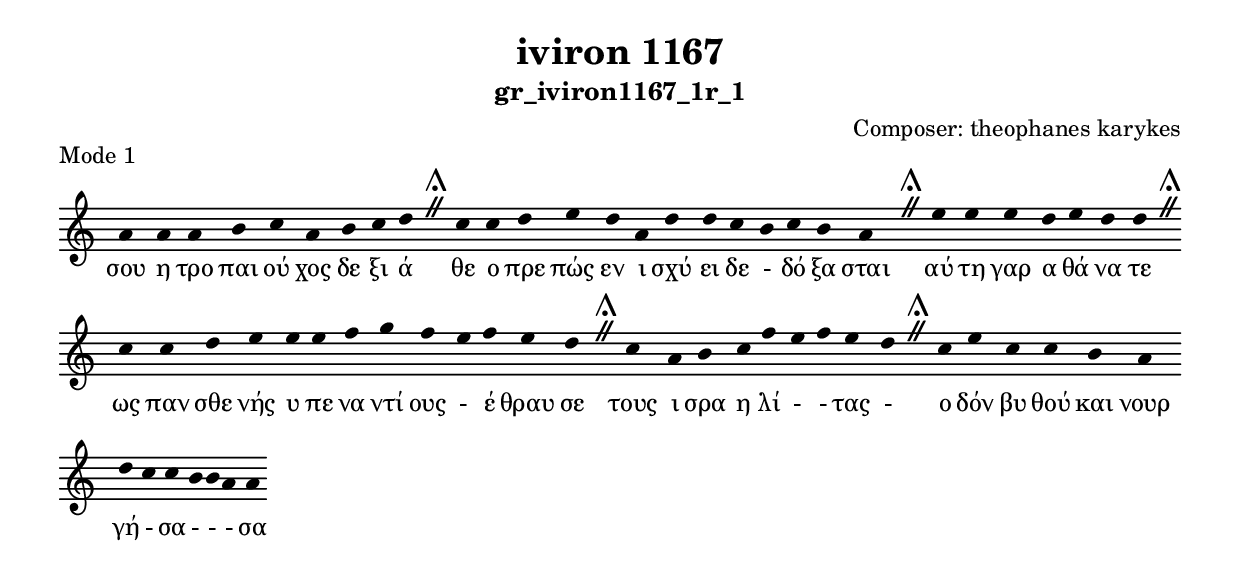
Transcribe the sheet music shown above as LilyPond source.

\include "gregorian.ly"

	\header {
 	  title = "iviron 1167"
	  subtitle = "gr_iviron1167_1r_1"
	  composer = "Composer: theophanes karykes"
	  piece = "Mode 1"
	}

	chant = {
	  a'4 a'4 a'4 b'4 c''4 a'4 b'4 c''4 d''4 \divisioMaior
 c''4 c''4 d''4 e''4 d''4 a'4 d''4 d''4 c''4 b'4 c''4 b'4 a'4 \divisioMaior
 e''4 e''4 e''4 d''4 e''4 d''4 d''4 \divisioMaior
 c''4 c''4 d''4 e''4 e''4 e''4 f''4 g''4 f''4 e''4 f''4 e''4 d''4 \divisioMaior
 c''4 a'4 b'4 c''4 f''4 e''4 f''4 e''4 d''4 \divisioMaior
 c''4 e''4 c''4 c''4 b'4 a'4 d''4 c''4 c''4 b'4 b'4 a'4 a'4\finalis
	}

	verba = \lyricmode {σου η τρο παι ού χος δε ξι ά 
θε ο πρε πώς εν ι σχύ ει δε - δό ξα σται 
αύ τη γαρ α θά να τε 
ως παν σθε νής υ πε να ντί ους - έ θραυ σε 
τους ι σρα η λί -  - τας - 
ο δόν βυ θού και νουρ γή - σα -  -  - σα 
	}


	\score {
	  \new Staff <<
	  \new Voice = "melody" \chant
	  \new Lyrics = "one" \lyricsto melody \verba
	  >>
	  \layout {
	    \context {
	      \Staff
	      \remove "Time_signature_engraver"
	      \remove "Bar_engraver"
	    }
	    \context {
	      \Voice
	      \remove "Stem_engraver"
	    }
	  }
	}